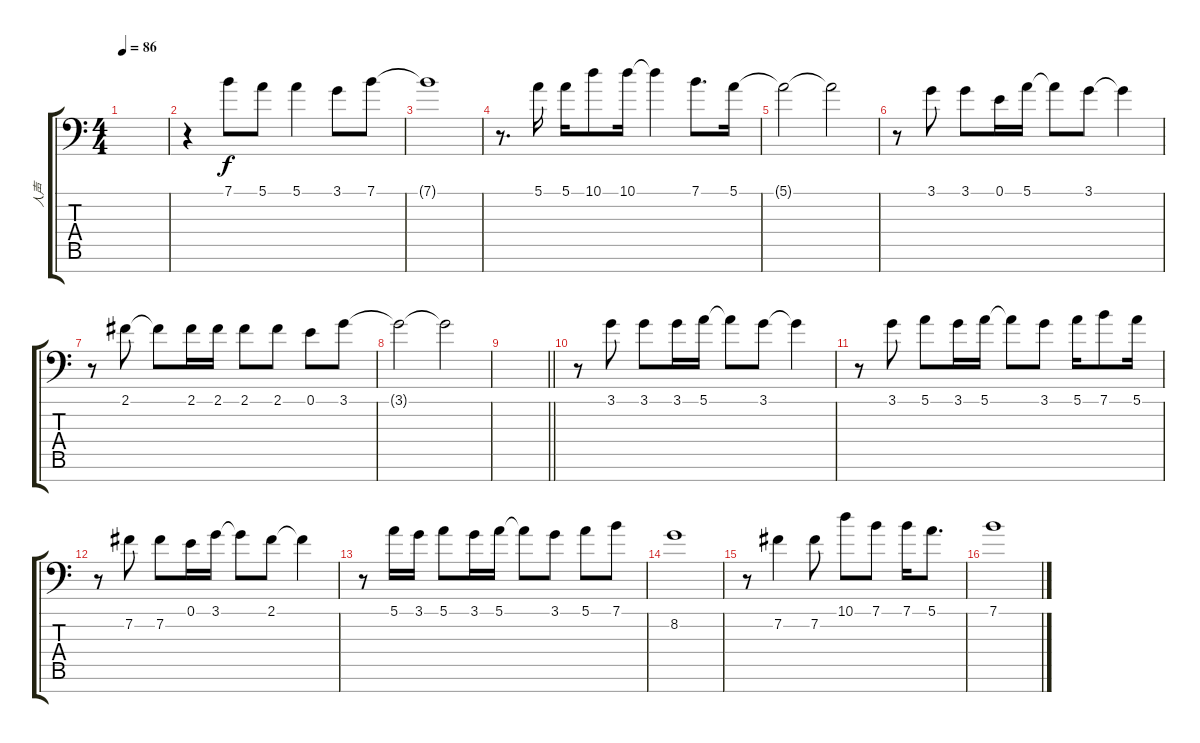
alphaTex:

\track ("人声" "人声") {instrument clarinet}
\staff {score tabs}
\tuning (E4 B3 G3 D3 A2 E2 C-1) {hide}
\ts (4 4)
\tempo 86
\clef f4
\ks c
|
r.4 7.1.8 5.1.8 5.1.4 3.1.8 7.1.8 |
7.1{t}.1 |
r.8{d} 5.1.16 5.1.16 10.1.8 10.1.16 10.1{t}.4 7.1.8{d} 5.1.16 |
5.1{t}.2 5.1{t}.2 |
r.8 3.1.8 3.1.8 0.1.16 5.1.16 5.1{t}.8 3.1.8 3.1{t}.4 |
r.8 2.1.8 2.1{t}.8 2.1.16 2.1.16 2.1.8 2.1.8 0.1.8 3.1.8 |
3.1{t}.2 3.1{t}.2 |
\barLineRight lightlight
|
\section ("" "")
r.8 3.1.8 3.1.8 3.1.16 5.1.16 5.1{t}.8 3.1.8 3.1{t}.4 |
r.8 3.1.8 5.1.8 3.1.16 5.1.16 5.1{t}.8 3.1.8 5.1.16 7.1.8 5.1.16 |
r.8 7.2.8 7.2.8 0.1.16 3.1.16 3.1{t}.8 2.1.8 2.1{t}.4 |
r.8 5.1.16 3.1.16 5.1.8 3.1.16 5.1.16 5.1{t}.8 3.1.8 5.1.8 7.1.8 |
8.2.1 |
r.8 7.2.4 7.2.8 10.1.8 7.1.8 7.1.16 5.1.8{d} |
7.1.1
